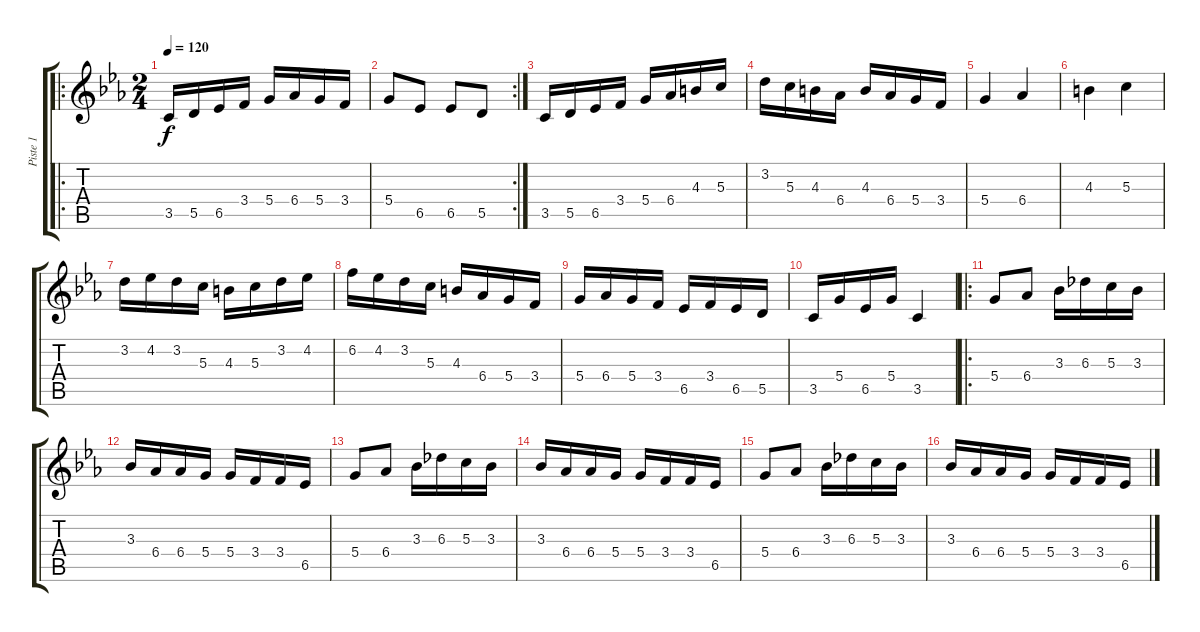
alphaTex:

\track ("Piste 1" "Piste 1") {instrument acousticguitarnylon}
\staff {score tabs}
\tuning (E4 B3 G3 D3 A2 E2) {hide}
\ro
\ts (2 4)
\tempo 120
\clef g2
\ks cminor
3.5.16{dy f instrument acousticguitarnylon} 5.5.16 6.5.16 3.4.16 5.4.16 6.4.16 5.4.16 3.4.16 |
\rc 2
5.4.8 6.5.8 6.5.8 5.5.8 |
3.5.16 5.5.16 6.5.16 3.4.16 5.4.16 6.4.16 4.3.16 5.3.16 |
3.2.16 5.3.16 4.3.16 6.4.16 4.3.16 6.4.16 5.4.16 3.4.16 |
5.4.4 6.4.4 |
4.3.4 5.3.4 |
3.2.16 4.2.16 3.2.16 5.3.16 4.3.16 5.3.16 3.2.16 4.2.16 |
6.2.16 4.2.16 3.2.16 5.3.16 4.3.16 6.4.16 5.4.16 3.4.16 |
5.4.16 6.4.16 5.4.16 3.4.16 6.5.16 3.4.16 6.5.16 5.5.16 |
3.5.16 5.4.16 6.5.16 5.4.16 3.5.4 |
\ro
5.4.8 6.4.8 3.3.16 6.3.16 5.3.16 3.3.16 |
3.3.16 6.4.16 6.4.16 5.4.16 5.4.16 3.4.16 3.4.16 6.5.16 |
5.4.8 6.4.8 3.3.16 6.3.16 5.3.16 3.3.16 |
3.3.16 6.4.16 6.4.16 5.4.16 5.4.16 3.4.16 3.4.16 6.5.16 |
5.4.8 6.4.8 3.3.16 6.3.16 5.3.16 3.3.16 |
3.3.16 6.4.16 6.4.16 5.4.16 5.4.16 3.4.16 3.4.16 6.5.16
